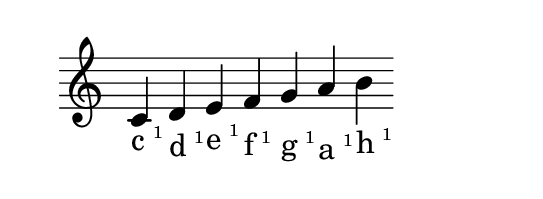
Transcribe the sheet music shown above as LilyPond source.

%Created by Ivanildo Kowsoleea
%Creation date: Sun Oct 20 21:19:27 CEST 2013
%\version "2.11.34"
\header {
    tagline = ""
}

\include "deutsch.ly"
#(set-global-staff-size 24)


global = {
      \key c \major
      \time 4/4
      %\clef "treble_8"
      %check tempo
  	%\override Score.MetronomeMark #'stencil = ##f
	%\tempo 4 = 100 
}

structure = {
  %Check structure and repeats of the piece here
  
}

%
% ---- music starts here ---
%

upper = {
  \transpose c c' {
    %Insert upper voice notes
    c4_\markup{\larger c \super \smaller 1}\once \override Voice.TextScript #'extra-offset = #'(0.0 . -0.5 ) 
    d_\markup{\larger d \super \smaller 1} \once \override Voice.TextScript #'extra-offset = #'(0.0 . -0.8 )
    e_\markup{\larger e \super \smaller 1} \once \override Voice.TextScript #'extra-offset = #'(0.0 . -1.3 )
    f_\markup{\larger f \super \smaller 1} \once \override Voice.TextScript #'extra-offset = #'(0.0 . -1.3 )
    g_\markup{\larger g \super \smaller 1} \once \override Voice.TextScript #'extra-offset = #'(0.0 . -1.4 )
    a_\markup{\larger a \super \smaller 1} 
    h_\markup{\larger h \super \smaller 1} 
  }
}

mylyrics = \lyricmode {
    c d e f g a h
}

\score {
    \new Staff  \with {
        %\remove Clef_engraver
        \remove Time_signature_engraver
        \remove Bar_engraver
    }{<< 
        %\override Staff.StaffSymbol #'line-count = #1
        %\override Staff.TimeSignature #'style = #'numbered
        %\override Staff.BarLine #'bar-extent = #'(-2 . 2)
        \global 
        %\structure
        \new Voice = "upperVoice"  { \upper }
        %\new Lyrics \lyricsto "upperVoice" { \mylyrics }
    >>}
	\layout {
		indent = 0
	}
}

\paper {
    paper-width = 92\mm
    paper-height = 42\mm
    %line-width = 7\cm
    %between-system-padding = 5\mm
    %ragged-bottom = ##t
    page-top-space = 0
    %annotate-spacing = ##t
}

